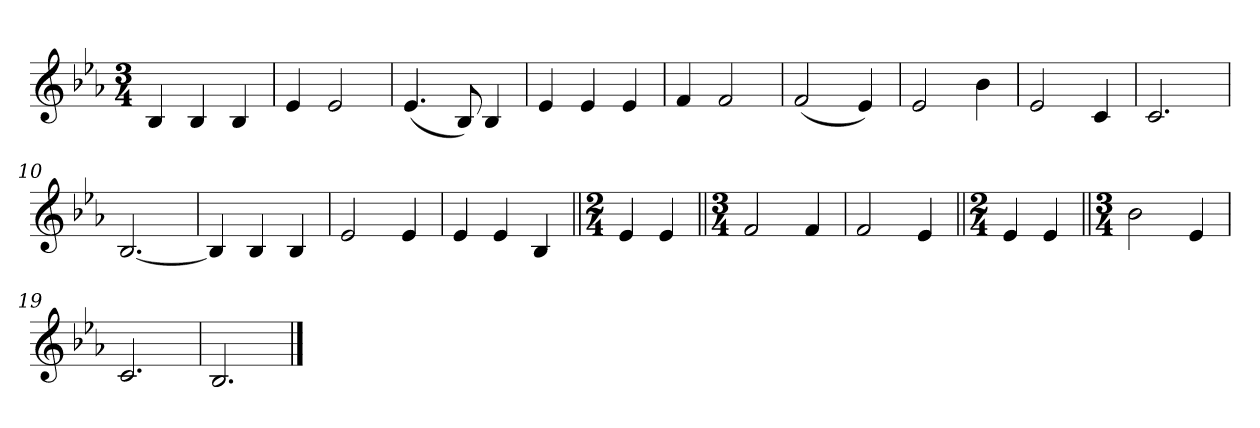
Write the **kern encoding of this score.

**kern
*part1
*staff1
*clefG2
*k[b-e-a-]
*M3/4
=1
4B-/
4B-/
4B-/
=2
4e-/
2e-/
=3
(4.e-/
8B-/)
4B-/
=4
4e-/
4e-/
4e-/
=5
4f/
2f/
=6
(2f/
4e-/)
=7
2e-/
4b-\
=8
2e-/
4c/
=9
2.c/
=10
[2.B-/
=11
4B-/]
4B-/
4B-/
=12
2e-/
4e-/
=13
4e-/
4e-/
4B-/
=14||
*M2/4
4e-/
4e-/
=15||
*M3/4
2f/
4f/
=16
2f/
4e-/
=17||
*M2/4
4e-/
4e-/
=18||
*M3/4
2b-\
4e-/
=19
2.c/
=20
2.B-/
==
*-
